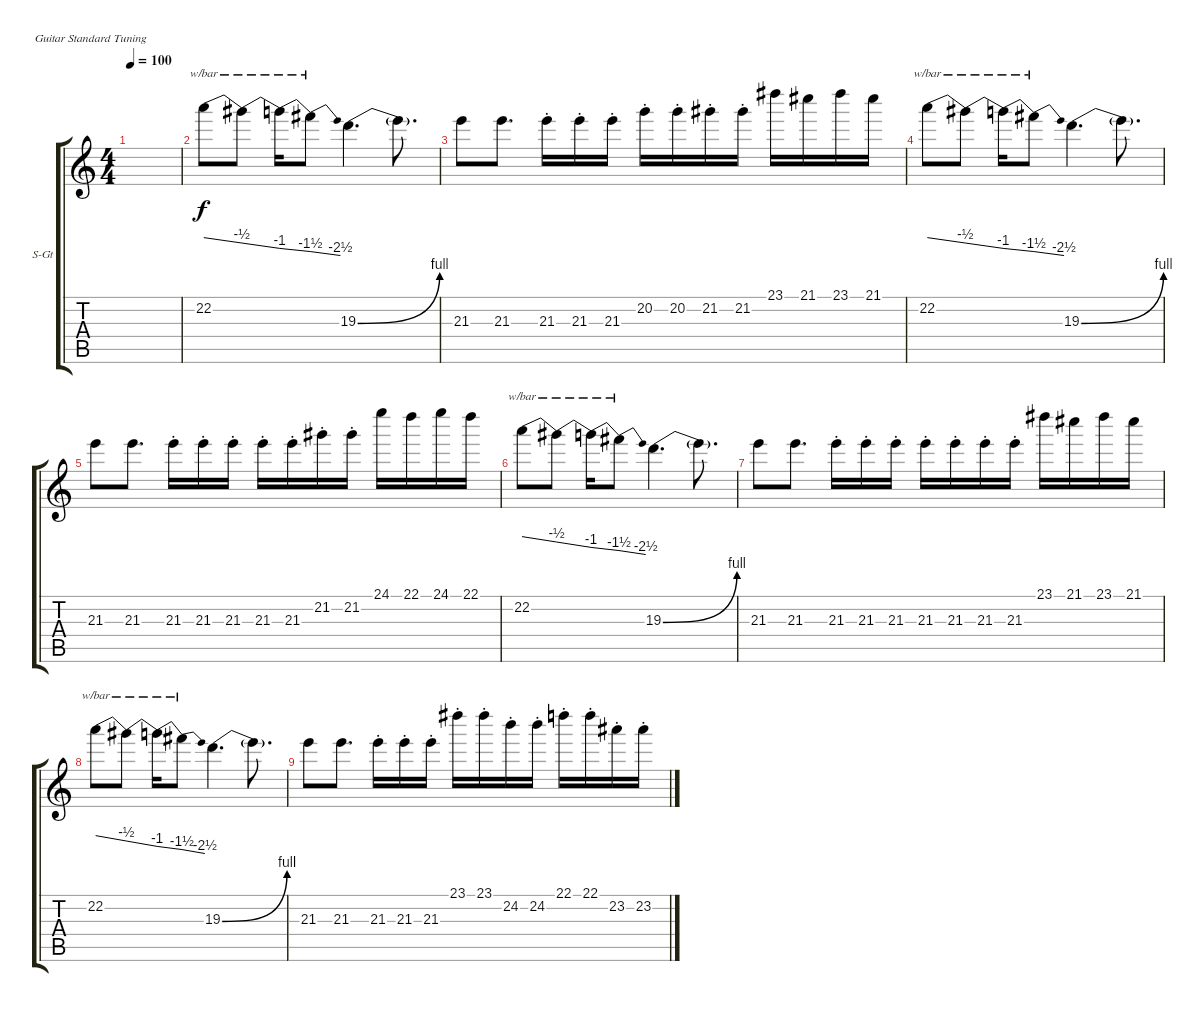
\bracketExtendMode groupsimilarinstruments
\firstSystemTrackNameOrientation horizontal
\otherSystemsTrackNameOrientation horizontal
\track ("'Flute' sound" "S-Gt") {instrument acousticguitarsteel}
\staff {score tabs}
\tuning (E4 B3 G3 D3 A2 E2)
\ts (4 4)
\tempo 100
\clef g2
\ks c
|
22.2.8{tbe (dive default 30 0 60 -2)} 22.2{t}.8{tbe (dive default 0 -2 60 -4)} 22.2{t}.16{tbe (dive default 0 -4 60 -6)} 22.2{t}.8{tbe (dive default 0 -6 60 -10)} 19.3{be (bend 0 0 60 4)}.4{d} 19.3{t}.8{d} |
21.3.8 21.3.8{d} 21.3{st}.16 21.3{st}.16 21.3{st}.16 20.2{st}.16 20.2{st}.16 21.2{st}.16 21.2{st}.16 23.1.16 21.1.16 23.1.16 21.1.16 |
22.2.8{tbe (dive default 30 0 60 -2)} 22.2{t}.8{tbe (dive default 0 -2 60 -4)} 22.2{t}.16{tbe (dive default 0 -4 60 -6)} 22.2{t}.8{tbe (dive default 0 -6 60 -10)} 19.3{be (bend 0 0 60 4)}.4{d} 19.3{t}.8{d} |
21.3.8 21.3.8{d} 21.3{st}.16 21.3{st}.16 21.3{st}.16 21.3{st}.16 21.3{st}.16 21.2{st}.16 21.2{st}.16 24.1.16 22.1.16 24.1.16 22.1.16 |
22.2.8{tbe (dive default 30 0 60 -2)} 22.2{t}.8{tbe (dive default 0 -2 60 -4)} 22.2{t}.16{tbe (dive default 0 -4 60 -6)} 22.2{t}.8{tbe (dive default 0 -6 60 -10)} 19.3{be (bend 0 0 60 4)}.4{d} 19.3{t}.8{d} |
21.3.8 21.3.8{d} 21.3{st}.16 21.3{st}.16 21.3{st}.16 21.3{st}.16 21.3{st}.16 21.3{st}.16 21.3{st}.16 23.1.16 21.1.16 23.1.16 21.1.16 |
22.2.8{tbe (dive default 30 0 60 -2)} 22.2{t}.8{tbe (dive default 0 -2 60 -4)} 22.2{t}.16{tbe (dive default 0 -4 60 -6)} 22.2{t}.8{tbe (dive default 0 -6 60 -10)} 19.3{be (bend 0 0 60 4)}.4{d} 19.3{t}.8{d} |
21.3.8 21.3.8{d} 21.3{st}.16 21.3{st}.16 21.3{st}.16 23.1{st}.16 23.1{st}.16 24.2{st}.16 24.2{st}.16 22.1{st}.16 22.1{st}.16 23.2{st}.16 23.2{st}.16
